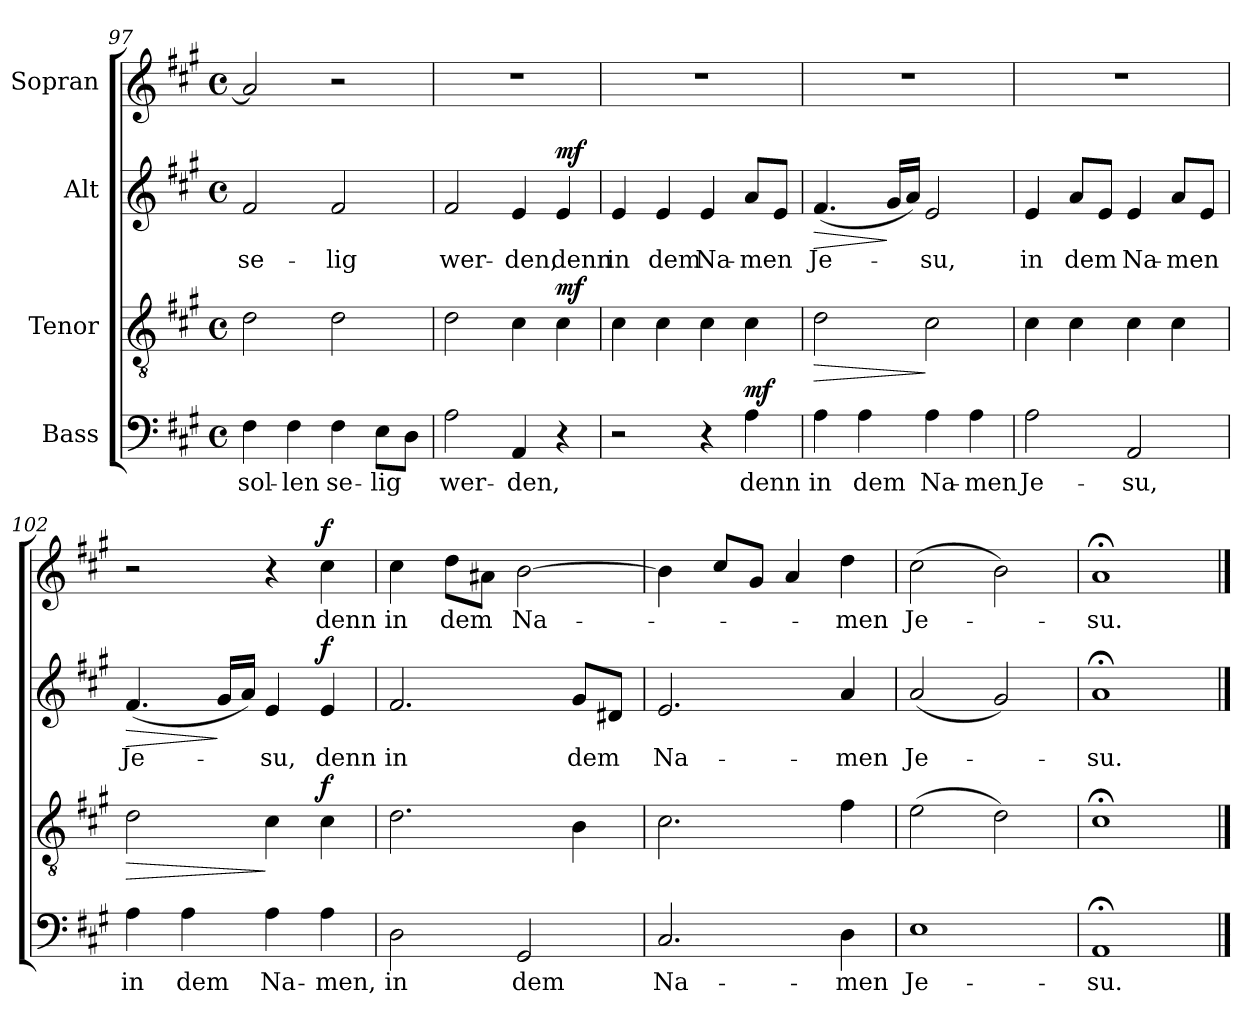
**kern	**text	**dynam	**kern	**dynam	**kern	**text	**dynam	**kern	**text	**dynam
*part4	*part4	*part4	*part3	*part3	*part2	*part2	*part2	*part1	*part1	*part1
*staff4	*staff4	*staff4	*staff3	*staff3	*staff2	*staff2	*staff2	*staff1	*staff1	*staff1
*I"Bass	*	*	*I"Tenor	*	*I"Alt	*	*	*I"Sopran	*	*
*clefF4	*	*	*clefGv2	*	*clefG2	*	*	*clefG2	*	*
*k[f#c#g#]	*	*	*k[f#c#g#]	*	*k[f#c#g#]	*	*	*k[f#c#g#]	*	*
*A:	*	*	*A:	*	*A:	*	*	*A:	*	*
*M4/4	*	*	*M4/4	*	*M4/4	*	*	*M4/4	*	*
*met(c)	*	*	*met(c)	*	*met(c)	*	*	*met(c)	*	*
=97	=97	=97	=97	=97	=97	=97	=97	=97	=97	=97
4F#\	sol-	.	2d\	.	2f#/	se-	.	2a/]	.	.
4F#\	-len	.	.	.	.	.	.	.	.	.
4F#\	se-	.	2d\	.	2f#/	-lig	.	2r	.	.
8E\L	-lig	.	.	.	.	.	.	.	.	.
8D\J	.	.	.	.	.	.	.	.	.	.
=98	=98	=98	=98	=98	=98	=98	=98	=98	=98	=98
2A\	wer-	.	2d\	.	2f#/	wer-	.	1r	.	.
4AA/	-den,	.	4c#\	.	4e/	-den,	.	.	.	.
!	!	!	!	!LO:DY:a	!	!	!LO:DY:a	!	!	!
4r	.	.	4c#\	mf	4e/	denn	mf	.	.	.
=99	=99	=99	=99	=99	=99	=99	=99	=99	=99	=99
2r	.	.	4c#\	.	4e/	in	.	1r	.	.
.	.	.	4c#\	.	4e/	dem	.	.	.	.
4r	.	.	4c#\	.	4e/	Na-	.	.	.	.
!	!	!LO:DY:a	!	!	!	!	!	!	!	!
4A\	denn	mf	4c#\	.	8a/L	-men	.	.	.	.
.	.	.	.	.	8e/J	.	.	.	.	.
!!LO:LB:g=z
=100	=100	=100	=100	=100	=100	=100	=100	=100	=100	=100
!	!	!	!	!LO:HP:b	!	!	!LO:HP:b	!	!	!
4A\	in	.	2d\	>	(4.f#/	Je-	>	1r	.	.
4A\	dem	.	.	.	.	.	.	.	.	.
.	.	.	.	.	16g#/LL	.	]	.	.	.
.	.	.	.	.	16a/JJ)	.	.	.	.	.
4A\	Na-	.	2c#\	]	2e/	-su,	.	.	.	.
4A\	-men	.	.	.	.	.	.	.	.	.
=101	=101	=101	=101	=101	=101	=101	=101	=101	=101	=101
2A\	Je-	.	4c#\	.	4e/	in	.	1r	.	.
.	.	.	4c#\	.	8a/L	dem	.	.	.	.
.	.	.	.	.	8e/J	.	.	.	.	.
2AA/	-su,	.	4c#\	.	4e/	Na-	.	.	.	.
.	.	.	4c#\	.	8a/L	-men	.	.	.	.
.	.	.	.	.	8e/J	.	.	.	.	.
=102	=102	=102	=102	=102	=102	=102	=102	=102	=102	=102
!	!	!	!	!LO:HP:b	!	!	!LO:HP:b	!	!	!
4A\	in	.	2d\	>	(4.f#/	Je-	>	2r	.	.
4A\	dem	.	.	.	.	.	.	.	.	.
.	.	.	.	.	16g#/LL	.	]	.	.	.
.	.	.	.	.	16a/JJ)	.	.	.	.	.
4A\	Na-	.	4c#\	]	4e/	-su,	.	4r	.	.
!	!	!	!	!LO:DY:a	!	!	!LO:DY:a	!	!	!LO:DY:a
4A\	-men,	.	4c#\	f	4e/	denn	f	4cc#\	denn	f
=103	=103	=103	=103	=103	=103	=103	=103	=103	=103	=103
2D\	in	.	2.d\	.	2.f#/	in	.	4cc#\	in	.
.	.	.	.	.	.	.	.	8dd\L	dem	.
.	.	.	.	.	.	.	.	8a#X\J	.	.
2GG#/	dem	.	.	.	.	.	.	[2b\	Na-	.
.	.	.	4B\	.	8g#/L	dem	.	.	.	.
.	.	.	.	.	8d#X/J	.	.	.	.	.
=104	=104	=104	=104	=104	=104	=104	=104	=104	=104	=104
2.C#/	Na-	.	2.c#\	.	2.e/	Na-	.	4b\]	.	.
.	.	.	.	.	.	.	.	8cc#/L	.	.
.	.	.	.	.	.	.	.	8g#/J	.	.
.	.	.	.	.	.	.	.	4a/	.	.
4D\	-men	.	4f#\	.	4a/	-men	.	4dd\	-men	.
=105	=105	=105	=105	=105	=105	=105	=105	=105	=105	=105
1E	Je-	.	(>2e\	.	(2a/	Je-	.	(>2cc#\	Je-	.
.	.	.	2d\)	.	2g#/)	.	.	2b\)	.	.
=106	=106	=106	=106	=106	=106	=106	=106	=106	=106	=106
1AA;<	-su.	.	1c#;<	.	1a;<	-su.	.	1a;<	-su.	.
==	==	==	==	==	==	==	==	==	==	==
*-	*-	*-	*-	*-	*-	*-	*-	*-	*-	*-
